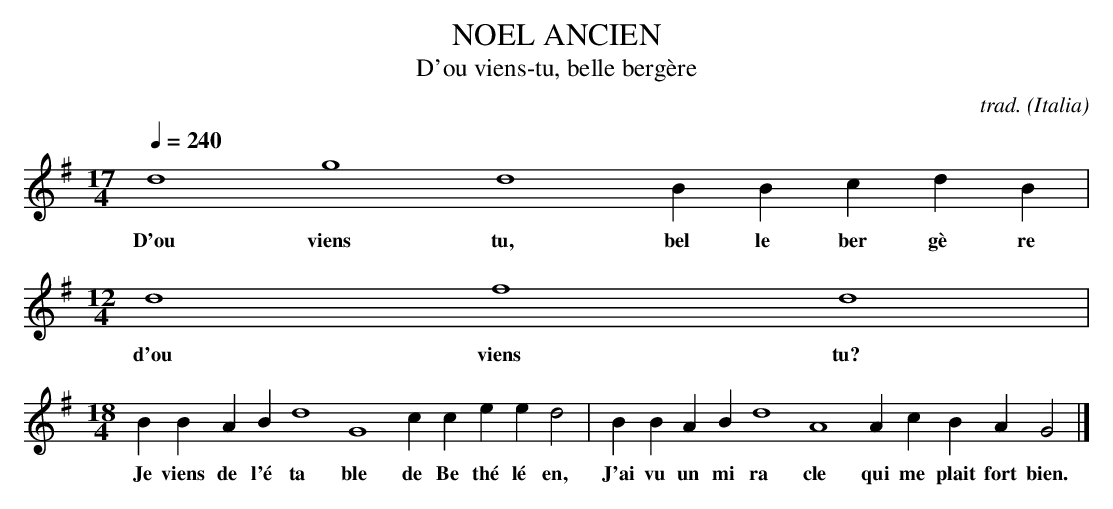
X:1
T:NOEL ANCIEN
T:D'ou viens-tu, belle bergère
C:trad.
O:Italia
Q:1/4=240
V:1
M:17/4
L:1/8
K:G
d8 g8 d8 B2 B2 c2 d2 B2 |
w:D'ou viens tu, bel le ber gè re
M:12/4
L:1/8
d8 f8 d8 |
w:d'ou viens tu?
M:18/4
L:1/8
B2 B2 A2 B2 d8 G8 c2 c2 e2 e2 d4 |B2 B2 A2 B2 d8 A8 A2 c2 B2 A2 G4 |]
w:Je viens de l'é ta ble de Be thé lé en, J'ai vu un mi ra cle qui me plait fort bien.
     %End of file
